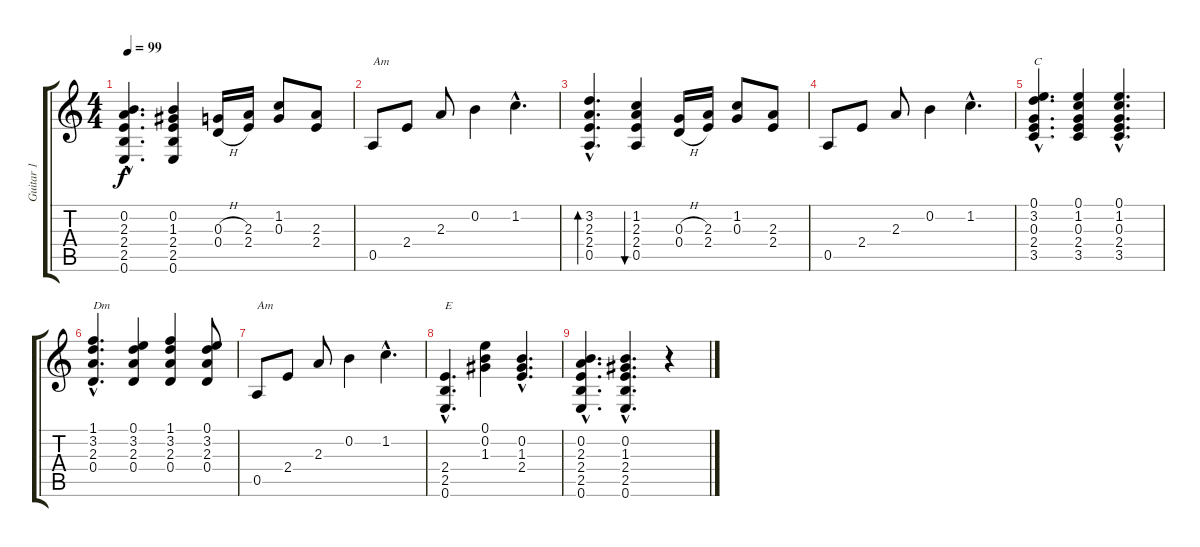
\track ("Guitar 1" "Guitar 1") {instrument acousticguitarsteel}
\staff {score tabs}
\tuning (E4 B3 G3 D3 A2 E2) {hide}
\ts (4 4)
\tempo 99
\clef g2
\ks c
(0.2{hac} 2.3{hac} 2.4{hac} 2.5{hac} 0.6{hac}).4{d dy f} (0.2 1.3 2.4 2.5 0.6).4 (0.3{h} 0.4{h}).16 (2.3 2.4).16 (1.2 0.3).8 (2.3 2.4).8 |
0.5.8{txt "Am"} 2.4.8 2.3.8 0.2.4 1.2{hac}.4{d} |
(3.2{hac} 2.3{hac} 2.4{hac} 0.5{hac}).4{d bd 30} (1.2 2.3 2.4 0.5).4{bu 30} (0.3{h} 0.4{h}).16 (2.3 2.4).16 (1.2 0.3).8 (2.3 2.4).8 |
0.5.8 2.4.8 2.3.8 0.2.4 1.2{hac}.4{d} |
(0.1{hac} 3.2{hac} 0.3{hac} 2.4{hac} 3.5{hac}).4{d txt "C"} (0.1 1.2 0.3 2.4 3.5).4 (0.1{hac} 1.2{hac} 0.3{hac} 2.4{hac} 3.5{hac}).4{d} |
(1.1{hac} 3.2{hac} 2.3{hac} 0.4{hac}).4{d txt "Dm"} (0.1 3.2 2.3 0.4).4 (1.1 3.2 2.3 0.4).4 (0.1 3.2 2.3 0.4).8 |
0.5.8{txt "Am"} 2.4.8 2.3.8 0.2.4 1.2{hac}.4{d} |
(2.4{hac} 2.5{hac} 0.6{hac}).4{d txt "E"} (0.1 0.2 1.3).4 (0.2{hac} 1.3{hac} 2.4{hac}).4{d} |
(0.2{hac} 2.3{hac} 2.4{hac} 2.5{hac} 0.6{hac}).4{d} (0.2{hac} 1.3{hac} 2.4{hac} 2.5{hac} 0.6{hac}).4{d} r.4
